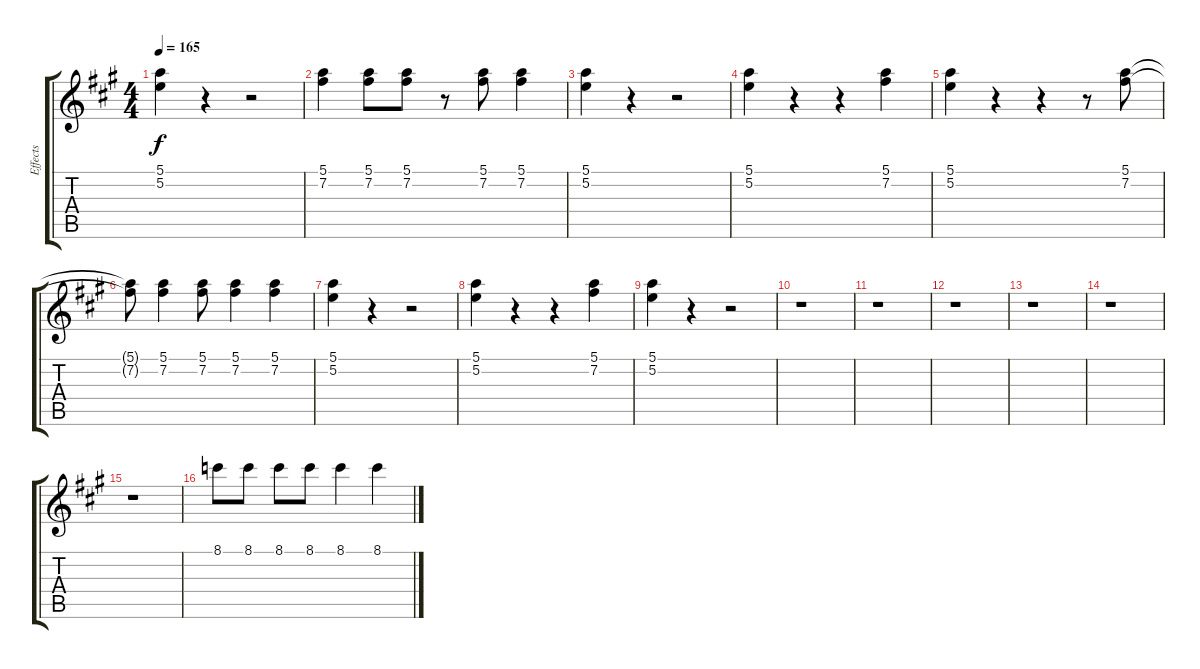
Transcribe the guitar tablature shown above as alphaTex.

\track ("Effects" "Effects") {instrument electricguitarmuted}
\staff {score tabs}
\tuning (E4 B3 G3 D3 A2 E2) {hide}
\ts (4 4)
\tempo 165
\clef g2
\ks a
(5.1 5.2).4{dy f} r.4 r.2 |
(5.1 7.2).4 (5.1 7.2).8 (5.1 7.2).8 r.8 (5.1 7.2).8 (5.1 7.2).4 |
(5.1 5.2).4 r.4 r.2 |
(5.1 5.2).4 r.4 r.4 (5.1 7.2).4 |
(5.1 5.2).4 r.4 r.4 r.8 (5.1 7.2).8 |
(5.1{t} 7.2{t}).8 (5.1 7.2).4 (5.1 7.2).8 (5.1 7.2).4 (5.1 7.2).4 |
(5.1 5.2).4 r.4 r.2 |
(5.1 5.2).4 r.4 r.4 (5.1 7.2).4 |
(5.1 5.2).4 r.4 r.2 |
r.1 |
r.1 |
r.1 |
r.1 |
r.1 |
r.1 |
8.1.8 8.1.8 8.1.8 8.1.8 8.1.4 8.1.4
